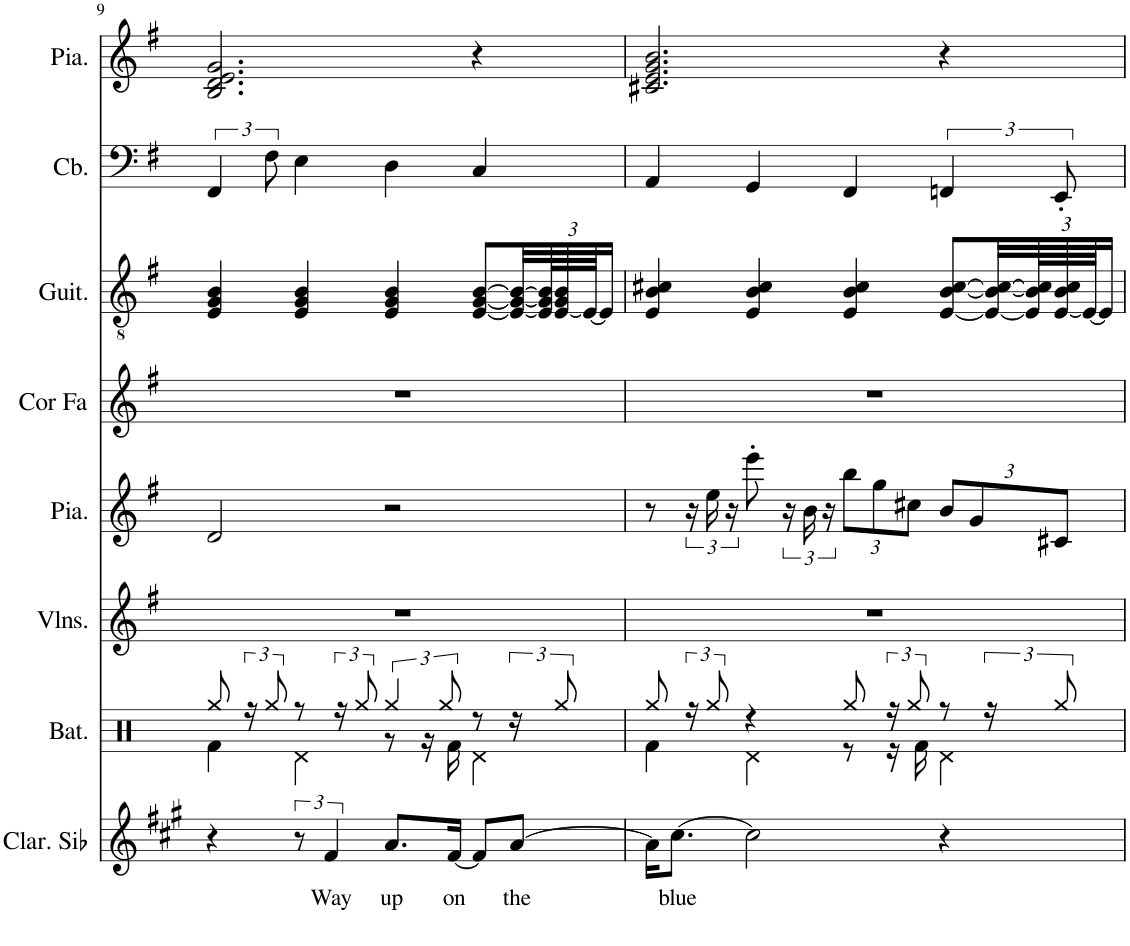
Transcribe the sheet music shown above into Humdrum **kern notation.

**kern	**text	**kern	**kern	**kern	**kern	**kern	**kern	**kern
*part8	*part8	*part7	*part6	*part5	*part4	*part3	*part2	*part1
*staff8	*staff8	*staff7	*staff6	*staff5	*staff4	*staff3	*staff2	*staff1
*I"Clarinette en Sib	*	*I"Batterie	*I"Violons	*I"Piano	*I"Cor en Fa	*I"Guitare acoustique	*I"Contrebasse	*I"Piano, Moonglow
*I'Clar. Sib	*	*I'Bat.	*I'Vlns.	*I'Pia.	*I'Cor Fa	*I'Guit.	*I'Cb.	*I'Pia.
!!LO:PB:g=z
*clefG2	*	*clefX	*clefG2	*clefG2	*clefG2	*clefGv2	*clefF4	*clefG2
*Trd1c2	*	*	*	*	*Trd4c7	*	*Trd7c12	*
*k[f#c#g#]	*	*k[]	*k[f#]	*k[f#]	*k[f#]	*k[f#]	*k[f#]	*k[f#]
*M4/4	*	*M4/4	*M4/4	*M4/4	*M4/4	*M4/4	*M4/4	*M4/4
=9	=9	=9	=9	=9	=9	=9	=9	=9
*	*	*^	*	*	*	*	*	*
4r	.	8Rgg/	4Rf\	1r	2d/	1r	4E/ 4G/ 4B/	6FF#/	2.B/ 2.d/ 2.e/ 2.g/
.	.	24r	.	.	.	.	.	.	.
.	.	12Rgg/	.	.	.	.	.	12F#\	.
12r	.	8r	4Rd\	.	.	.	4E/ 4G/ 4B/	4E\	.
!	!LO:LY:b	!	!	!	!	!	!	!	!
6f#/	Way	.	.	.	.	.	.	.	.
.	.	24r	.	.	.	.	.	.	.
.	.	12Rgg/	.	.	.	.	.	.	.
!	!LO:LY:b	!	!	!	!	!	!	!	!
8.a/L	up	6Rgg/	8r	.	2r	.	4E/ 4G/ 4B/	4D\	.
.	.	.	16r	.	.	.	.	.	.
.	.	12Rgg/	.	.	.	.	.	.	.
!	!LO:LY:b	!	!	!	!	!	!	!	!
[16f#/Jk	on	.	16Rf\	.	.	.	.	.	.
8f#/L]	.	8r	4Rd\	.	.	.	[8E/ [8G/ [8B/L	4C/	4r
!	!LO:LY:b	!	!	!	!	!	!	!	!
[8a/J	the	24r	.	.	.	.	32E/_ 32G/_ 32B/_LL	.	.
*	*	*	*	*	*	*	*Xbrackettup	*	*
.	.	.	.	.	.	.	96E/] 96G/] 96B/]L	.	.
.	.	12Rgg/	.	.	.	.	[96E/ 96G/ 96B/	.	.
.	.	.	.	.	.	.	96E/JJ_	.	.
.	.	.	.	.	.	.	16E/JJ]	.	.
=10	=10	=10	=10	=10	=10	=10	=10	=10	=10
16a\KL]	.	8Rgg/	4Rf\	1r	8r	1r	4E/ 4B/ 4c#X/	4AA/	2.c#X/ 2.e/ 2.g/ 2.b/
!	!LO:LY:b	!	!	!	!	!	!	!	!
[8.cc#\J	blue	.	.	.	.	.	.	.	.
.	.	24r	.	.	24r	.	.	.	.
.	.	12Rgg/	.	.	24ee\	.	.	.	.
.	.	.	.	.	24r	.	.	.	.
2cc#\]	.	4r	4Rd\	.	8eee'\	.	4E/ 4B/ 4c#/	4GG/	.
.	.	.	.	.	24r	.	.	.	.
.	.	.	.	.	24b\	.	.	.	.
.	.	.	.	.	24r	.	.	.	.
*	*	*	*	*	*Xbrackettup	*	*	*	*
.	.	8Rgg/	8r	.	12bb\L	.	4E/ 4B/ 4c#/	4FF#/	.
.	.	.	.	.	12gg\	.	.	.	.
.	.	24r	16r	.	.	.	.	.	.
.	.	12Rgg/	.	.	12cc#X\J	.	.	.	.
.	.	.	16Rf\	.	.	.	.	.	.
4r	.	8r	4Rd\	.	12b/L	.	[8E/ [8B/ [8c#/L	6FFn/	4r
.	.	.	.	.	12g/	.	.	.	.
.	.	24r	.	.	.	.	32E/_ 32B/_ 32c#/_LL	.	.
.	.	.	.	.	.	.	96E/] 96B/] 96c#/]L	.	.
.	.	12Rgg/	.	.	12c#X/J	.	[96E/ 96B/ 96c#/	12EE'/	.
.	.	.	.	.	.	.	96E/JJ_	.	.
.	.	.	.	.	.	.	16E/JJ]	.	.
*	*	*v	*v	*	*	*	*	*	*
=	=	=	=	=	=	=	=	=
*-	*-	*-	*-	*-	*-	*-	*-	*-
